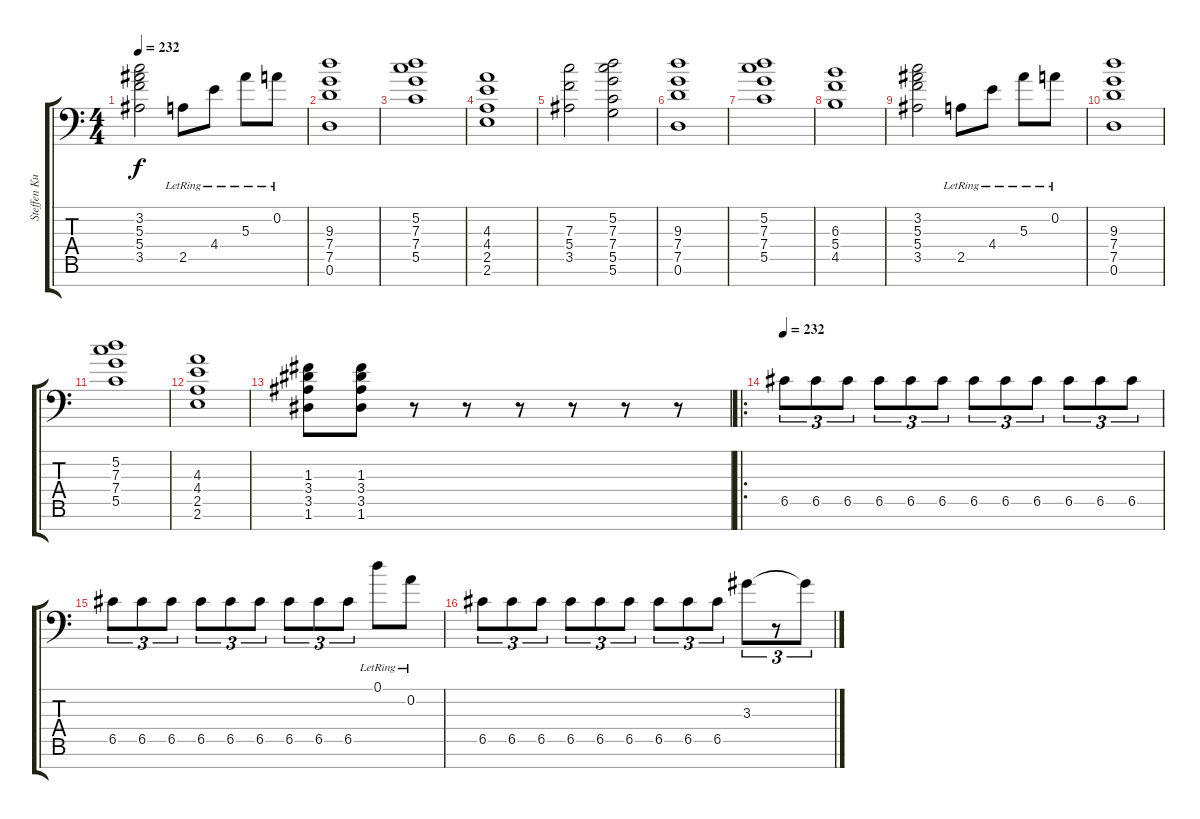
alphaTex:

\track ("Steffen Kummerer" "Steffen Ku") {instrument distortionguitar}
\staff {score tabs}
\tuning (D4 A3 F3 C3 G2 D2 A1) {hide}
\ts (4 4)
\tempo 232
\clef f4
\ks c
(3.2 5.3 5.4 3.5).2{dy f} 2.5{lr}.8 4.4{lr}.8 5.3{lr}.8 0.2{lr}.8 |
(9.3 7.4 7.5 0.6).1 |
(5.2 7.3 7.4 5.5).1 |
(4.3 4.4 2.5 2.6).1 |
(7.3 5.4 3.5).2 (5.2 7.3 7.4 5.5 5.6).2 |
(9.3 7.4 7.5 0.6).1 |
(5.2 7.3 7.4 5.5).1 |
(6.3 5.4 4.5).1 |
(3.2 5.3 5.4 3.5).2 2.5{lr}.8 4.4{lr}.8 5.3{lr}.8 0.2{lr}.8 |
(9.3 7.4 7.5 0.6).1 |
(5.2 7.3 7.4 5.5).1 |
(4.3 4.4 2.5 2.6).1 |
(1.3 3.4 3.5 1.6).8 (1.3 3.4 3.5 1.6).8 r.8 r.8 r.8 r.8 r.8 r.8 |
\ro
\tempo 232
6.5.8{tu (3 2) balance 0} 6.5.8{tu (3 2)} 6.5.8{tu (3 2)} 6.5.8{tu (3 2)} 6.5.8{tu (3 2)} 6.5.8{tu (3 2)} 6.5.8{tu (3 2)} 6.5.8{tu (3 2)} 6.5.8{tu (3 2)} 6.5.8{tu (3 2)} 6.5.8{tu (3 2)} 6.5.8{tu (3 2)} |
6.5.8{tu (3 2)} 6.5.8{tu (3 2)} 6.5.8{tu (3 2)} 6.5.8{tu (3 2)} 6.5.8{tu (3 2)} 6.5.8{tu (3 2)} 6.5.8{tu (3 2)} 6.5.8{tu (3 2)} 6.5.8{tu (3 2)} 0.1{lr}.8 0.2{lr}.8 |
6.5.8{tu (3 2)} 6.5.8{tu (3 2)} 6.5.8{tu (3 2)} 6.5.8{tu (3 2)} 6.5.8{tu (3 2)} 6.5.8{tu (3 2)} 6.5.8{tu (3 2)} 6.5.8{tu (3 2)} 6.5.8{tu (3 2)} 3.3.8{tu (3 2)} r.8{tu (3 2)} 3.3{t}.8{tu (3 2)}
